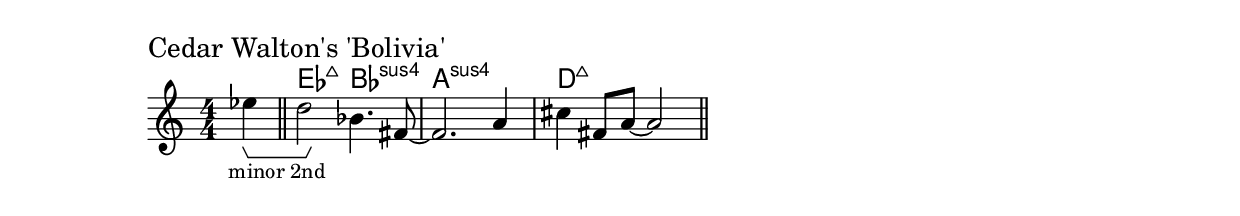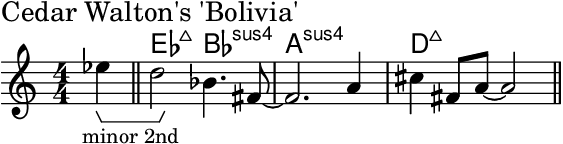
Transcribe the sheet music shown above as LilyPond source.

\version "2.24.4"
\language "english"
#(ly:set-option 'crop #t)
\score {
  \midi {
    \tempo 4=140
  }
  \layout {
    \context {
      \Score
      \omit BarNumber
    }
    \context {
      \Voice
      \consists Horizontal_bracket_engraver
    }
  }
  {
    <<
    \chords{
      \set noChordSymbol = ""
      \set minorChordModifier = \markup { "-" }
      \skip \ppp % spacer to set voice volume
      R4 | ef2:maj bf2:sus | a1:sus | d1:maj
    }
    \new Staff {
      \key c \major
      \numericTimeSignature
      \time 4/4
      \clef treble
      {
        \sectionLabel "Cedar Walton's 'Bolivia'"
        {
          \skip \ff % spacer to set voice volume
          \once\override HorizontalBracketText.text = "minor 2nd"
          \partial 4 ef''4 \startGroup \bar "||"
          d''2 \stopGroup bf'4. fs'8~ |
          fs'2. a'4 |
          cs''4 fs'8 a'8~ a'2
          \bar "||"
        }
      }
    }
    >>
  }
}
